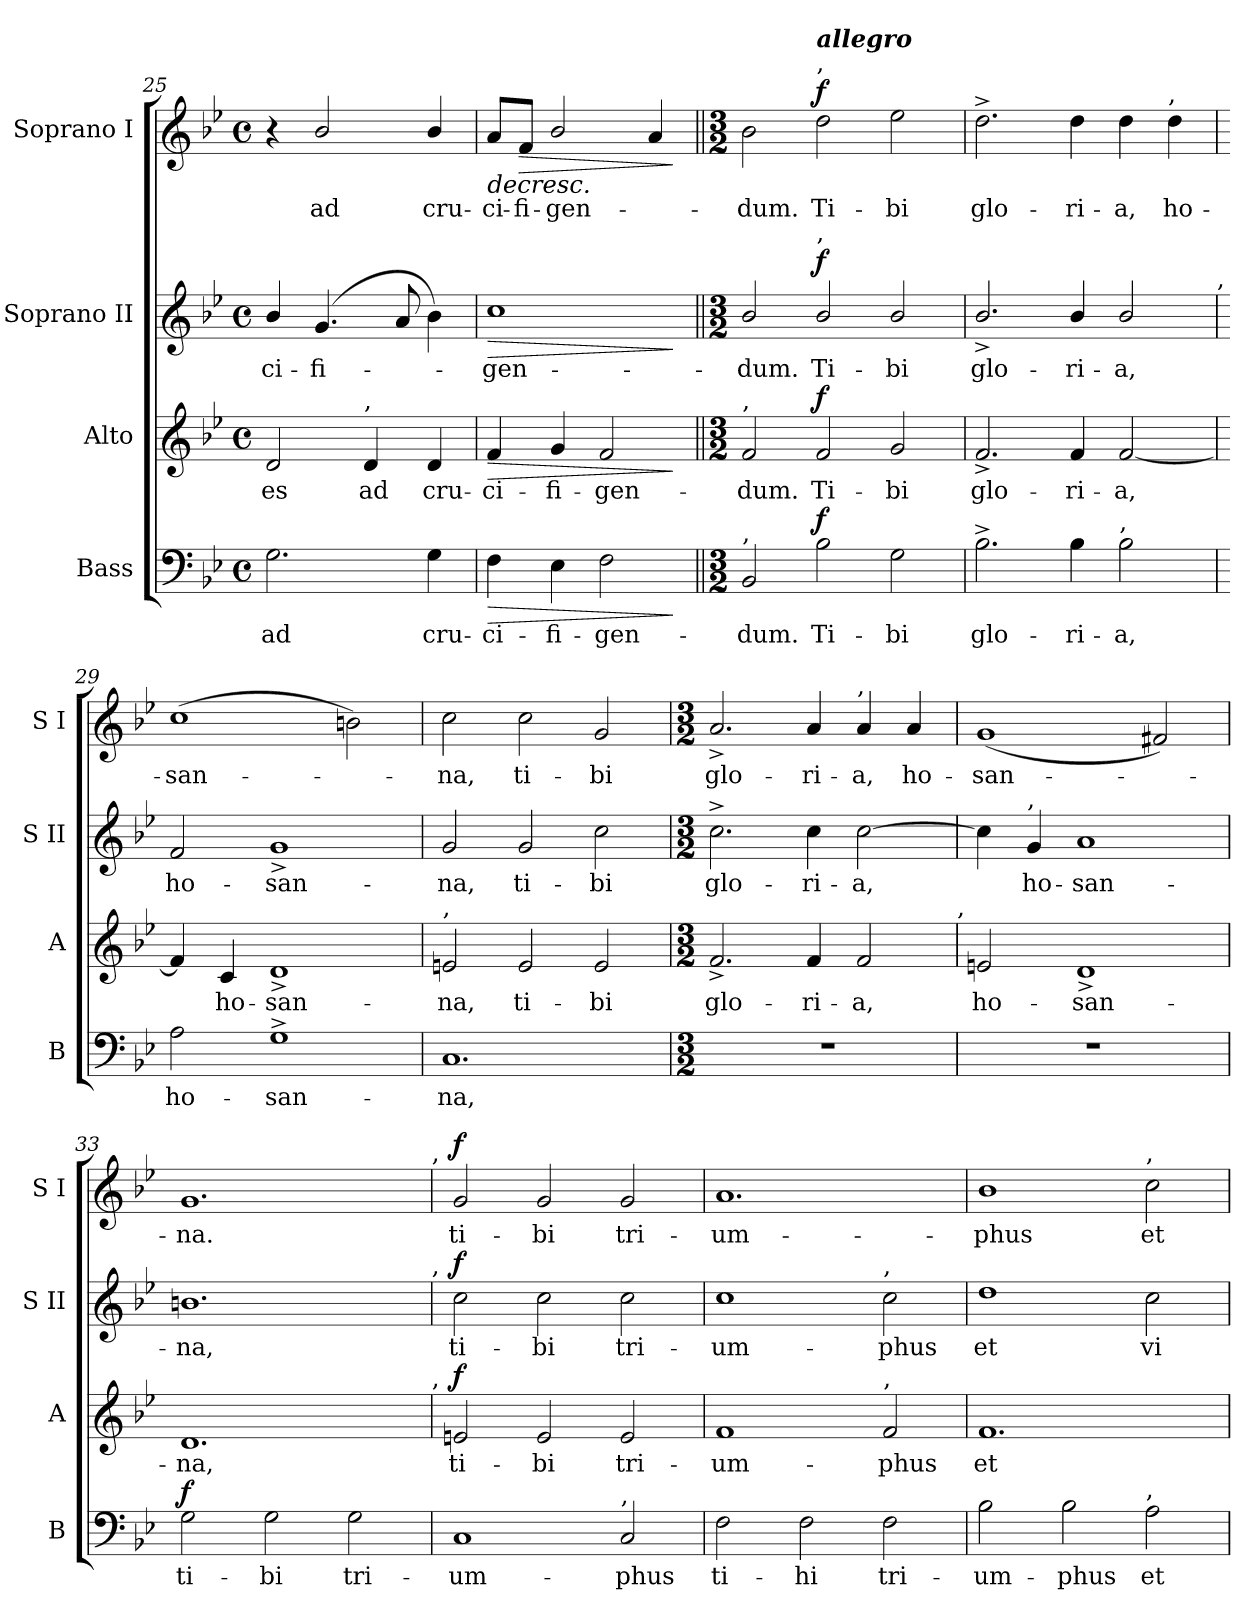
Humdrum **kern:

**kern	**text	**dynam	**kern	**text	**dynam	**kern	**text	**dynam	**kern	**text	**dynam
*part4	*part4	*part4	*part3	*part3	*part3	*part2	*part2	*part2	*part1	*part1	*part1
*staff4	*staff4	*staff4	*staff3	*staff3	*staff3	*staff2	*staff2	*staff2	*staff1	*staff1	*staff1
*I"Bass	*	*	*I"Alto	*	*	*I"Soprano II	*	*	*I"Soprano I	*	*
*I'B	*	*	*I'A	*	*	*I'S II	*	*	*I'S I	*	*
!!LO:LB:g=z
*clefF4	*	*	*clefG2	*	*	*clefG2	*	*	*clefG2	*	*
*k[b-e-]	*	*	*k[b-e-]	*	*	*k[b-e-]	*	*	*k[b-e-]	*	*
*B-:	*	*	*B-:	*	*	*B-:	*	*	*B-:	*	*
*M4/4	*	*	*M4/4	*	*	*M4/4	*	*	*M4/4	*	*
*met(c)	*	*	*met(c)	*	*	*met(c)	*	*	*met(c)	*	*
=25	=25	=25	=25	=25	=25	=25	=25	=25	=25	=25	=25
!	!LO:LY:b	!	!	!LO:LY:b	!	!	!LO:LY:b	!	!	!	!
2.G	ad	.	2d	es	.	4b-/	-ci-	.	4r	.	.
!	!	!	!	!	!	!	!LO:LY:b	!	!	!LO:LY:b	!
.	.	.	.	.	.	(<4.g	-fi-	.	2b-/	ad	.
!	!	!	!LO:TX:a:t=,	!	!	!	!	!	!	!	!
!	!	!	!	!LO:LY:b	!	!	!	!	!	!	!
.	.	.	4d	ad	.	.	.	.	.	.	.
.	.	.	.	.	.	8a	.	.	.	.	.
!	!LO:LY:b	!	!	!LO:LY:b	!	!	!	!	!	!LO:LY:b	!
4G	cru-	.	4d	cru-	.	4b-)	.	.	4b-/	cru-	.
=26	=26	=26	=26	=26	=26	=26	=26	=26	=26	=26	=26
!	!LO:LY:b	!LO:HP:b	!	!LO:LY:b	!LO:HP:b	!	!LO:LY:b	!LO:HP:b	!	!LO:LY:b	!LO:HP:b
4F	-ci-	>	4f	-ci-	>	1cc	gen-	>	8a/L	-ci-	>
!	!	!	!	!	!	!	!	!	!	!LO:LY:b	!LO:HP:b
.	.	.	.	.	.	.	.	.	8f/J	-fi-	>
!	!LO:LY:b	!	!	!LO:LY:b	!	!	!	!	!	!LO:LY:b	!
4E-	-fi-	.	4g	-fi-	.	.	.	.	2b-/	-gen-	.
!	!LO:LY:b	!	!	!LO:LY:b	!	!	!	!	!	!	!
2F	-gen-	.	2f	-gen-	.	.	.	.	.	.	.
.	.	.	.	.	.	.	.	.	4a	.	.
.	.	]	.	.	]	.	.	]	.	.	] ]
=27||	=27||	=27||	=27||	=27||	=27||	=27||	=27||	=27||	=27||	=27||	=27||
*M3/2	*	*	*M3/2	*	*	*M3/2	*	*	*M3/2	*	*
!	!	!	!LO:TX:a:t=,	!	!	!	!	!	!	!	!
!LO:TX:a:t=,	!	!	!	!	!	!	!	!	!	!	!
!	!LO:LY:b	!	!	!LO:LY:b	!	!	!LO:LY:b	!	!	!LO:LY:b	!
2BB-	-dum.	.	2f	-dum.	.	2b-/	-dum.	.	2b-	dum.	.
!	!	!	!	!	!	!	!	!	!LO:TX:a:t=,	!	!
!	!	!	!	!	!	!	!	!	!LO:TX:a:Bi:t=allegro	!	!
!	!	!	!	!	!	!LO:TX:a:t=,	!	!	!	!	!
!	!LO:LY:b	!LO:DY:b	!	!LO:LY:b	!LO:DY:b	!	!LO:LY:b	!LO:DY:b	!	!LO:LY:b	!LO:DY:b
2B-	Ti-	f	2f	Ti-	f	2b-/	Ti-	f	2dd	Ti-	f
!	!LO:LY:b	!	!	!LO:LY:b	!	!	!LO:LY:b	!	!	!LO:LY:b	!
2G	-bi	.	2g	-bi	.	2b-/	-bi	.	2ee-	-bi	.
=28	=28	=28	=28	=28	=28	=28	=28	=28	=28	=28	=28
!	!LO:LY:b	!	!	!LO:LY:b	!	!	!LO:LY:b	!	!	!LO:LY:b	!
2.B-^	glo-	.	2.f^	glo-	.	2.b-^/	glo-	.	2.dd^	glo-	.
!	!LO:LY:b	!	!	!LO:LY:b	!	!	!LO:LY:b	!	!	!LO:LY:b	!
4B-	-ri-	.	4f	-ri-	.	4b-/	-ri-	.	4dd	-ri-	.
!LO:TX:a:t=,	!	!	!	!	!	!	!	!	!	!	!
!	!LO:LY:b	!	!	!LO:LY:b	!	!	!LO:LY:b	!	!	!LO:LY:b	!
2B-	-a,	.	[2f	-a,	.	2b-/	-a,	.	4dd	-a,	.
!	!	!	!	!	!	!	!	!	!LO:TX:a:t=,	!	!
!	!	!	!	!	!	!	!	!	!	!LO:LY:b	!
.	.	.	.	.	.	.	.	.	4dd	ho-	.
!	!	!	!	!	!	!LO:TX:a:t=,	!	!	!	!	!
=29	=29	=29	=29	=29	=29	=29	=29	=29	=29	=29	=29
!	!LO:LY:b	!	!	!	!	!	!LO:LY:b	!	!	!LO:LY:b	!
2A	ho-	.	4f]	.	.	2f	ho-	.	(>1cc	-san-	.
!	!	!	!	!LO:LY:b	!	!	!	!	!	!	!
.	.	.	4c	ho-	.	.	.	.	.	.	.
!	!LO:LY:b	!	!	!LO:LY:b	!	!	!LO:LY:b	!	!	!	!
1G^	-san-	.	1d^	-san-	.	1g^	-san-	.	.	.	.
.	.	.	.	.	.	.	.	.	2bn)	.	.
=30	=30	=30	=30	=30	=30	=30	=30	=30	=30	=30	=30
!	!	!	!LO:TX:a:t=,	!	!	!	!	!	!	!	!
!	!LO:LY:b	!	!	!LO:LY:b	!	!	!LO:LY:b	!	!	!LO:LY:b	!
1.C	-na,	.	2en	-na,	.	2g	-na,	.	2cc	na,	.
!	!	!	!	!LO:LY:b	!	!	!LO:LY:b	!	!	!LO:LY:b	!
.	.	.	2e	ti-	.	2g	ti-	.	2cc	ti-	.
!	!	!	!	!LO:LY:b	!	!	!LO:LY:b	!	!	!LO:LY:b	!
.	.	.	2e	-bi	.	2cc	-bi	.	2g	-bi	.
!!LO:LB:g=z
=31	=31	=31	=31	=31	=31	=31	=31	=31	=31	=31	=31
*M3/2	*	*	*M3/2	*	*	*M3/2	*	*	*M3/2	*	*
!LO:N:vis=1	!	!	!	!LO:LY:b	!	!	!LO:LY:b	!	!	!LO:LY:b	!
1.r	.	.	2.f^	glo-	.	2.cc^	glo-	.	2.a^	glo-	.
!	!	!	!	!LO:LY:b	!	!	!LO:LY:b	!	!	!LO:LY:b	!
.	.	.	4f	-ri-	.	4cc	-ri-	.	4a	-ri-	.
!	!	!	!	!	!	!	!	!	!LO:TX:a:t=,	!	!
!	!	!	!	!LO:LY:b	!	!	!LO:LY:b	!	!	!LO:LY:b	!
.	.	.	2f	-a,	.	[2cc	-a,	.	4a	-a,	.
!	!	!	!	!	!	!	!	!	!	!LO:LY:b	!
.	.	.	.	.	.	.	.	.	4a	ho-	.
!	!	!	!LO:TX:a:t=,	!	!	!	!	!	!	!	!
=32	=32	=32	=32	=32	=32	=32	=32	=32	=32	=32	=32
!LO:N:vis=1	!	!	!	!LO:LY:b	!	!	!	!	!	!LO:LY:b	!
1.r	.	.	2en	ho-	.	4cc]	.	.	(<1g	-san-	.
!	!	!	!	!	!	!LO:TX:a:t=,	!	!	!	!	!
!	!	!	!	!	!	!	!LO:LY:b	!	!	!	!
.	.	.	.	.	.	4g	ho-	.	.	.	.
!	!	!	!	!LO:LY:b	!	!	!LO:LY:b	!	!	!	!
.	.	.	1d^	-san-	.	1a	-san-	.	.	.	.
.	.	.	.	.	.	.	.	.	2f#X)	.	.
=33	=33	=33	=33	=33	=33	=33	=33	=33	=33	=33	=33
!	!LO:LY:b	!LO:DY:b	!	!LO:LY:b	!	!	!LO:LY:b	!	!	!LO:LY:b	!
2G	ti-	f	1.d	-na,	.	1.bn	-na,	.	1.g	na.	.
!	!LO:LY:b	!	!	!	!	!	!	!	!	!	!
2G	-bi	.	.	.	.	.	.	.	.	.	.
!	!LO:LY:b	!	!	!	!	!	!	!	!	!	!
2G	tri-	.	.	.	.	.	.	.	.	.	.
!	!	!	!	!	!	!	!	!	!LO:TX:a:t=,	!	!
!	!	!	!	!	!	!LO:TX:a:t=,	!	!	!	!	!
!	!	!	!LO:TX:a:t=,	!	!	!	!	!	!	!	!
=34	=34	=34	=34	=34	=34	=34	=34	=34	=34	=34	=34
!	!LO:LY:b	!	!	!LO:LY:b	!LO:DY:b	!	!LO:LY:b	!LO:DY:b	!	!LO:LY:b	!LO:DY:b
1C	-um-	.	2en	ti-	f	2cc	ti-	f	2g	ti-	f
!	!	!	!	!LO:LY:b	!	!	!LO:LY:b	!	!	!LO:LY:b	!
.	.	.	2e	-bi	.	2cc	-bi	.	2g	-bi	.
!LO:TX:a:t=,	!	!	!	!	!	!	!	!	!	!	!
!	!LO:LY:b	!	!	!LO:LY:b	!	!	!LO:LY:b	!	!	!LO:LY:b	!
2C	-phus	.	2e	tri-	.	2cc	tri-	.	2g	tri-	.
=35	=35	=35	=35	=35	=35	=35	=35	=35	=35	=35	=35
!	!LO:LY:b	!	!	!LO:LY:b	!	!	!LO:LY:b	!	!	!LO:LY:b	!
2F	ti-	.	1f	-um-	.	1cc	-um-	.	1.a	-um-	.
!	!LO:LY:b	!	!	!	!	!	!	!	!	!	!
2F	-hi	.	.	.	.	.	.	.	.	.	.
!	!	!	!	!	!	!LO:TX:a:t=,	!	!	!	!	!
!	!	!	!LO:TX:a:t=,	!	!	!	!	!	!	!	!
!	!LO:LY:b	!	!	!LO:LY:b	!	!	!LO:LY:b	!	!	!	!
2F	tri-	.	2f	-phus	.	2cc	-phus	.	.	.	.
=36	=36	=36	=36	=36	=36	=36	=36	=36	=36	=36	=36
!	!LO:LY:b	!	!	!LO:LY:b	!	!	!LO:LY:b	!	!	!LO:LY:b	!
2B-	-um-	.	1.f	et	.	1dd	et	.	1b-	-phus	.
!	!LO:LY:b	!	!	!	!	!	!	!	!	!	!
2B-	-phus	.	.	.	.	.	.	.	.	.	.
!	!	!	!	!	!	!	!	!	!LO:TX:a:t=,	!	!
!LO:TX:a:t=,	!	!	!	!	!	!	!	!	!	!	!
!	!LO:LY:b	!	!	!	!	!	!LO:LY:b	!	!	!LO:LY:b	!
2A	et	.	.	.	.	2cc	vi-	.	2cc	et	.
=	=	=	=	=	=	=	=	=	=	=	=
*-	*-	*-	*-	*-	*-	*-	*-	*-	*-	*-	*-
